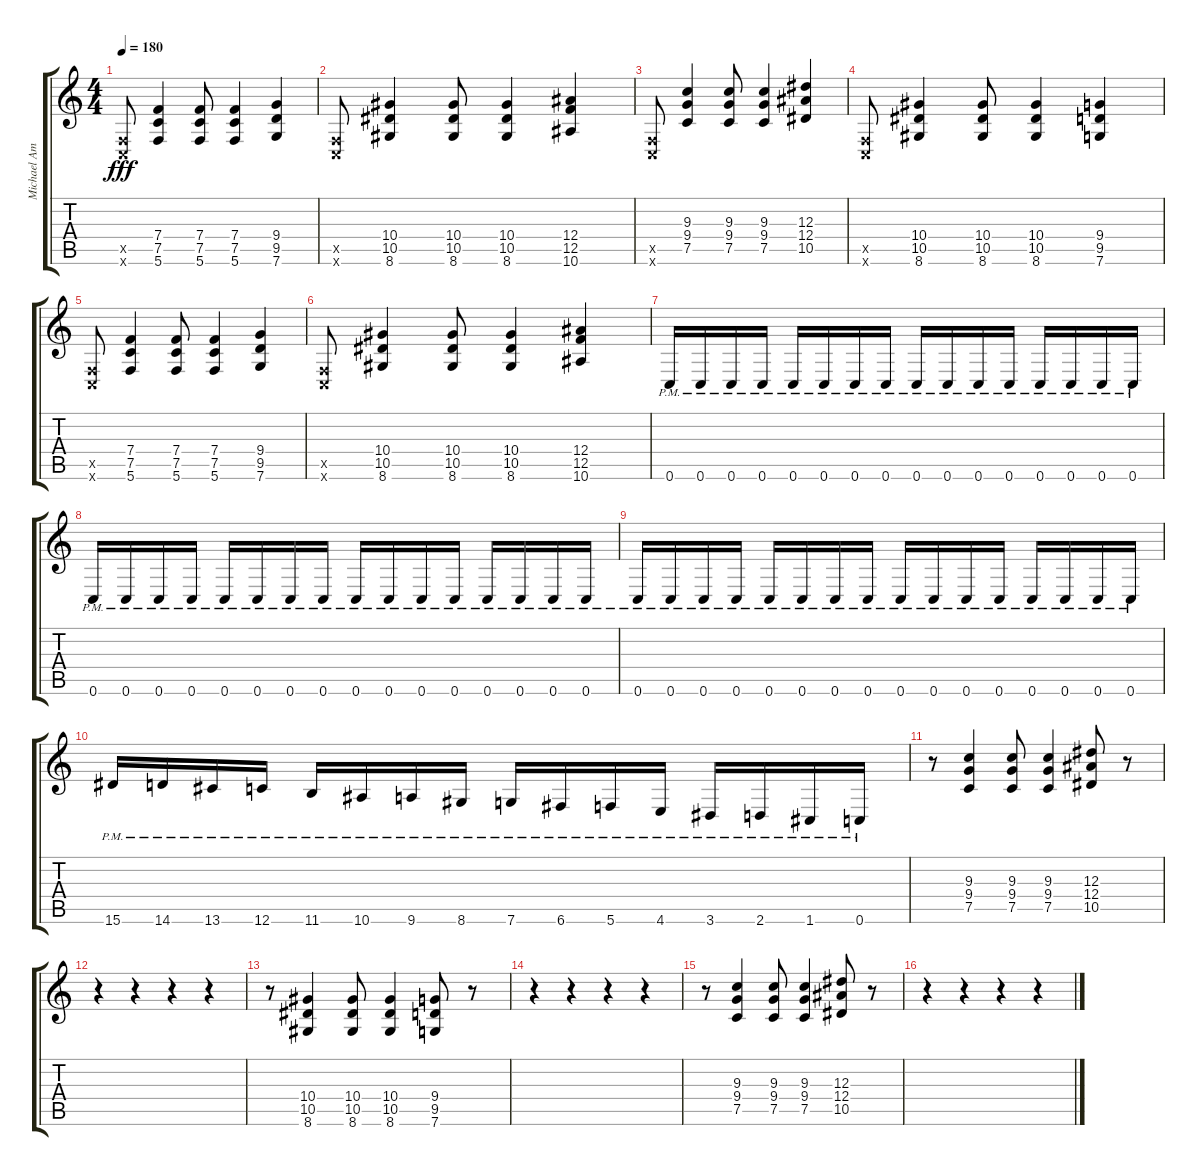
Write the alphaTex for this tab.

\track ("Michael Amott" "Michael Am") {instrument overdrivenguitar}
\staff {score tabs}
\tuning (C4 G3 Eb3 Bb2 F2 C2) {hide}
\ts (4 4)
\tempo 180
\clef g2
\ks c
(0.5{x} 0.6{x}).8{dy fff} (7.4 7.5 5.6).4 (7.4 7.5 5.6).8 (7.4 7.5 5.6).4 (9.4 9.5 7.6).4 |
(0.5{x} 0.6{x}).8 (10.4 10.5 8.6).4 (10.4 10.5 8.6).8 (10.4 10.5 8.6).4 (12.4 12.5 10.6).4 |
(0.5{x} 0.6{x}).8 (9.3 9.4 7.5).4 (9.3 9.4 7.5).8 (9.3 9.4 7.5).4 (12.3 12.4 10.5).4 |
(0.5{x} 0.6{x}).8 (10.4 10.5 8.6).4 (10.4 10.5 8.6).8 (10.4 10.5 8.6).4 (9.4 9.5 7.6).4 |
(0.5{x} 0.6{x}).8 (7.4 7.5 5.6).4 (7.4 7.5 5.6).8 (7.4 7.5 5.6).4 (9.4 9.5 7.6).4 |
(0.5{x} 0.6{x}).8 (10.4 10.5 8.6).4 (10.4 10.5 8.6).8 (10.4 10.5 8.6).4 (12.4 12.5 10.6).4 |
0.6{pm}.16 0.6{pm}.16 0.6{pm}.16 0.6{pm}.16 0.6{pm}.16 0.6{pm}.16 0.6{pm}.16 0.6{pm}.16 0.6{pm}.16 0.6{pm}.16 0.6{pm}.16 0.6{pm}.16 0.6{pm}.16 0.6{pm}.16 0.6{pm}.16 0.6{pm}.16 |
0.6{pm}.16 0.6{pm}.16 0.6{pm}.16 0.6{pm}.16 0.6{pm}.16 0.6{pm}.16 0.6{pm}.16 0.6{pm}.16 0.6{pm}.16 0.6{pm}.16 0.6{pm}.16 0.6{pm}.16 0.6{pm}.16 0.6{pm}.16 0.6{pm}.16 0.6{pm}.16 |
0.6{pm}.16 0.6{pm}.16 0.6{pm}.16 0.6{pm}.16 0.6{pm}.16 0.6{pm}.16 0.6{pm}.16 0.6{pm}.16 0.6{pm}.16 0.6{pm}.16 0.6{pm}.16 0.6{pm}.16 0.6{pm}.16 0.6{pm}.16 0.6{pm}.16 0.6{pm}.16 |
15.6{pm}.16 14.6{pm}.16 13.6{pm}.16 12.6{pm}.16 11.6{pm}.16 10.6{pm}.16 9.6{pm}.16 8.6{pm}.16 7.6{pm}.16 6.6{pm}.16 5.6{pm}.16 4.6{pm}.16 3.6{pm}.16 2.6{pm}.16 1.6{pm}.16 0.6{pm}.16 |
r.8 (9.3 9.4 7.5).4 (9.3 9.4 7.5).8 (9.3 9.4 7.5).4 (12.3 12.4 10.5).8 r.8 |
r.4 r.4 r.4 r.4 |
r.8 (10.4 10.5 8.6).4 (10.4 10.5 8.6).8 (10.4 10.5 8.6).4 (9.4 9.5 7.6).8 r.8 |
r.4 r.4 r.4 r.4 |
r.8 (9.3 9.4 7.5).4 (9.3 9.4 7.5).8 (9.3 9.4 7.5).4 (12.3 12.4 10.5).8 r.8 |
r.4 r.4 r.4 r.4
